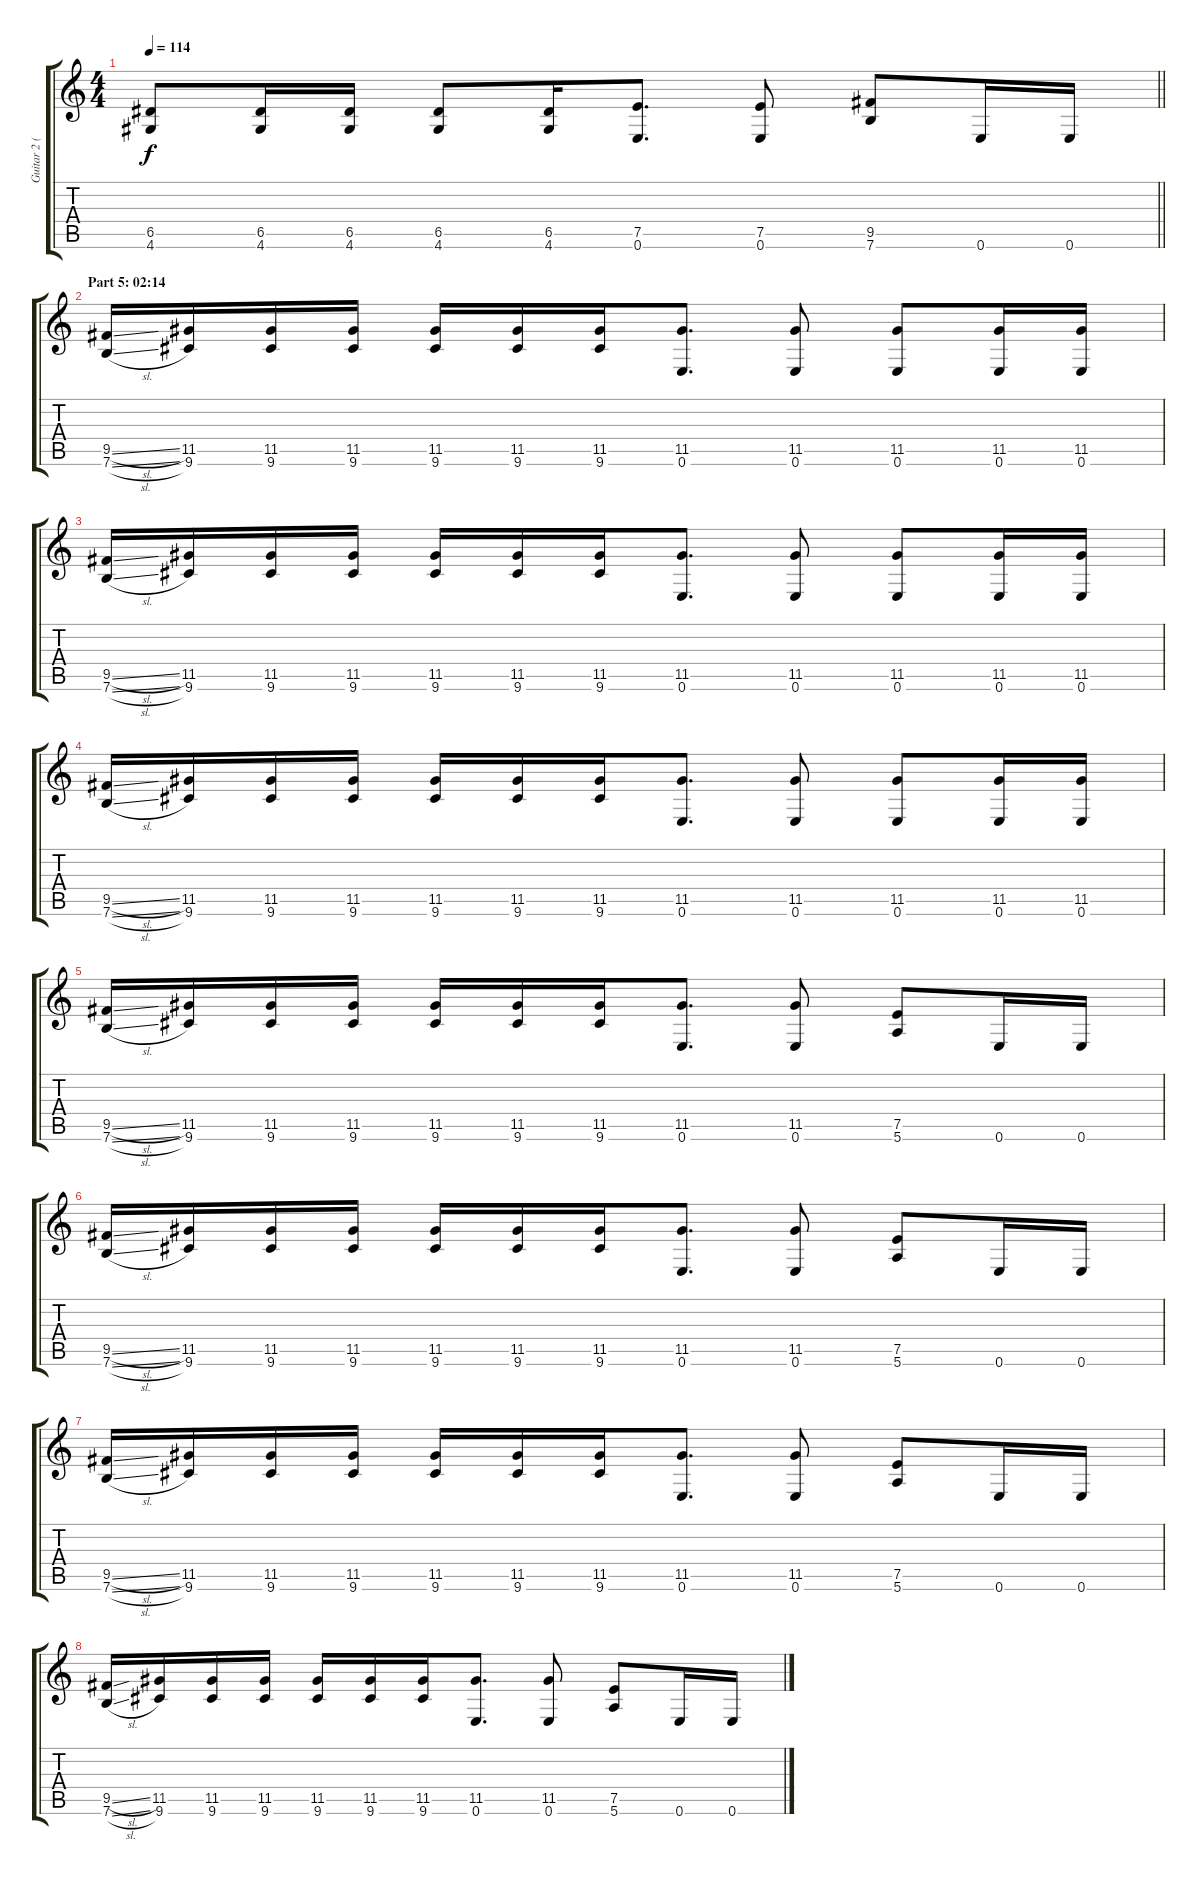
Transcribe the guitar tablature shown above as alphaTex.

\track ("Guitar 2 (Distortion)" "Guitar 2 (") {instrument distortionguitar}
\staff {score tabs}
\tuning (E4 B3 G3 D3 A2 E2) {hide}
\ts (4 4)
\tempo 114
\clef g2
\barLineRight lightlight
\ks c
(6.5 4.6).8{dy f} (6.5 4.6).16 (6.5 4.6).16 (6.5 4.6).8 (6.5 4.6).16 (7.5 0.6).8{d} (7.5 0.6).8 (9.5 7.6).8 0.6.16 0.6.16 |
\section ("" "Part 5: 02:14")
(9.5{sl} 7.6{sl}).16 (11.5 9.6).16 (11.5 9.6).16 (11.5 9.6).16 (11.5 9.6).16 (11.5 9.6).16 (11.5 9.6).16 (11.5 0.6).8{d} (11.5 0.6).8 (11.5 0.6).8 (11.5 0.6).16 (11.5 0.6).16 |
(9.5{sl} 7.6{sl}).16 (11.5 9.6).16 (11.5 9.6).16 (11.5 9.6).16 (11.5 9.6).16 (11.5 9.6).16 (11.5 9.6).16 (11.5 0.6).8{d} (11.5 0.6).8 (11.5 0.6).8 (11.5 0.6).16 (11.5 0.6).16 |
(9.5{sl} 7.6{sl}).16 (11.5 9.6).16 (11.5 9.6).16 (11.5 9.6).16 (11.5 9.6).16 (11.5 9.6).16 (11.5 9.6).16 (11.5 0.6).8{d} (11.5 0.6).8 (11.5 0.6).8 (11.5 0.6).16 (11.5 0.6).16 |
(9.5{sl} 7.6{sl}).16 (11.5 9.6).16 (11.5 9.6).16 (11.5 9.6).16 (11.5 9.6).16 (11.5 9.6).16 (11.5 9.6).16 (11.5 0.6).8{d} (11.5 0.6).8 (7.5 5.6).8 0.6.16 0.6.16 |
(9.5{sl} 7.6{sl}).16 (11.5 9.6).16 (11.5 9.6).16 (11.5 9.6).16 (11.5 9.6).16 (11.5 9.6).16 (11.5 9.6).16 (11.5 0.6).8{d} (11.5 0.6).8 (7.5 5.6).8 0.6.16 0.6.16 |
(9.5{sl} 7.6{sl}).16 (11.5 9.6).16 (11.5 9.6).16 (11.5 9.6).16 (11.5 9.6).16 (11.5 9.6).16 (11.5 9.6).16 (11.5 0.6).8{d} (11.5 0.6).8 (7.5 5.6).8 0.6.16 0.6.16 |
(9.5{sl} 7.6{sl}).16 (11.5 9.6).16 (11.5 9.6).16 (11.5 9.6).16 (11.5 9.6).16 (11.5 9.6).16 (11.5 9.6).16 (11.5 0.6).8{d} (11.5 0.6).8 (7.5 5.6).8 0.6.16 0.6.16
